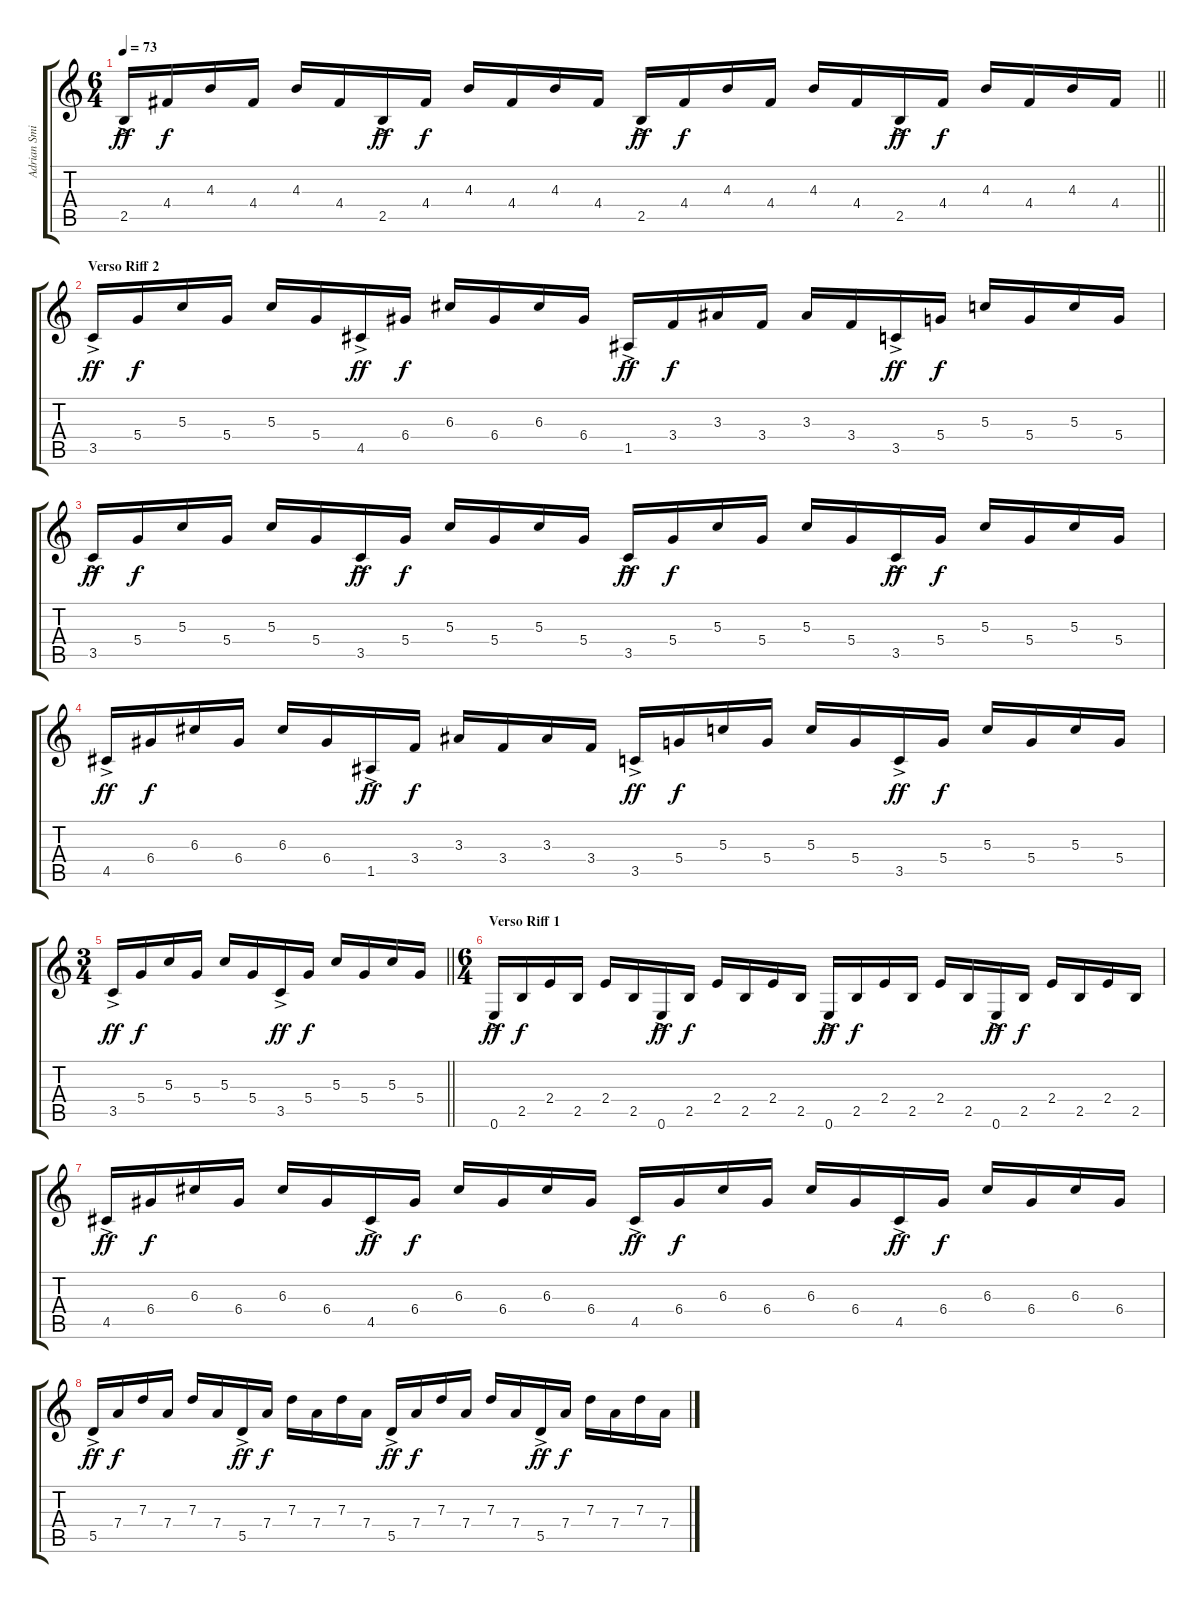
\track ("Adrian Smith" "Adrian Smi") {instrument distortionguitar}
\staff {score tabs}
\tuning (E4 B3 G3 D3 A2 E2) {hide}
\ts (6 4)
\tempo 73
\clef g2
\barLineRight lightlight
\ks c
2.5{ac}.16{dy ff} 4.4.16{dy f} 4.3.16 4.4.16 4.3.16 4.4.16 2.5{ac}.16{dy ff} 4.4.16{dy f} 4.3.16 4.4.16 4.3.16 4.4.16 2.5{ac}.16{dy ff} 4.4.16{dy f} 4.3.16 4.4.16 4.3.16 4.4.16 2.5{ac}.16{dy ff} 4.4.16{dy f} 4.3.16 4.4.16 4.3.16 4.4.16 |
\section ("" "Verso Riff 2")
3.5{ac}.16{dy ff} 5.4.16{dy f} 5.3.16 5.4.16 5.3.16 5.4.16 4.5{ac}.16{dy ff} 6.4.16{dy f} 6.3.16 6.4.16 6.3.16 6.4.16 1.5{ac}.16{dy ff} 3.4.16{dy f} 3.3.16 3.4.16 3.3.16 3.4.16 3.5{ac}.16{dy ff} 5.4.16{dy f} 5.3.16 5.4.16 5.3.16 5.4.16 |
3.5{ac}.16{dy ff} 5.4.16{dy f} 5.3.16 5.4.16 5.3.16 5.4.16 3.5{ac}.16{dy ff} 5.4.16{dy f} 5.3.16 5.4.16 5.3.16 5.4.16 3.5{ac}.16{dy ff} 5.4.16{dy f} 5.3.16 5.4.16 5.3.16 5.4.16 3.5{ac}.16{dy ff} 5.4.16{dy f} 5.3.16 5.4.16 5.3.16 5.4.16 |
4.5{ac}.16{dy ff} 6.4.16{dy f} 6.3.16 6.4.16 6.3.16 6.4.16 1.5{ac}.16{dy ff} 3.4.16{dy f} 3.3.16 3.4.16 3.3.16 3.4.16 3.5{ac}.16{dy ff} 5.4.16{dy f} 5.3.16 5.4.16 5.3.16 5.4.16 3.5{ac}.16{dy ff} 5.4.16{dy f} 5.3.16 5.4.16 5.3.16 5.4.16 |
\ts (3 4)
\barLineRight lightlight
3.5{ac}.16{dy ff} 5.4.16{dy f} 5.3.16 5.4.16 5.3.16 5.4.16 3.5{ac}.16{dy ff} 5.4.16{dy f} 5.3.16 5.4.16 5.3.16 5.4.16 |
\ts (6 4)
\section ("" "Verso Riff 1")
0.6{ac}.16{dy ff} 2.5.16{dy f} 2.4.16 2.5.16 2.4.16 2.5.16 0.6{ac}.16{dy ff} 2.5.16{dy f} 2.4.16 2.5.16 2.4.16 2.5.16 0.6{ac}.16{dy ff} 2.5.16{dy f} 2.4.16 2.5.16 2.4.16 2.5.16 0.6{ac}.16{dy ff} 2.5.16{dy f} 2.4.16 2.5.16 2.4.16 2.5.16 |
4.5{ac}.16{dy ff} 6.4.16{dy f} 6.3.16 6.4.16 6.3.16 6.4.16 4.5{ac}.16{dy ff} 6.4.16{dy f} 6.3.16 6.4.16 6.3.16 6.4.16 4.5{ac}.16{dy ff} 6.4.16{dy f} 6.3.16 6.4.16 6.3.16 6.4.16 4.5{ac}.16{dy ff} 6.4.16{dy f} 6.3.16 6.4.16 6.3.16 6.4.16 |
5.5{ac}.16{dy ff} 7.4.16{dy f} 7.3.16 7.4.16 7.3.16 7.4.16 5.5{ac}.16{dy ff} 7.4.16{dy f} 7.3.16 7.4.16 7.3.16 7.4.16 5.5{ac}.16{dy ff} 7.4.16{dy f} 7.3.16 7.4.16 7.3.16 7.4.16 5.5{ac}.16{dy ff} 7.4.16{dy f} 7.3.16 7.4.16 7.3.16 7.4.16
